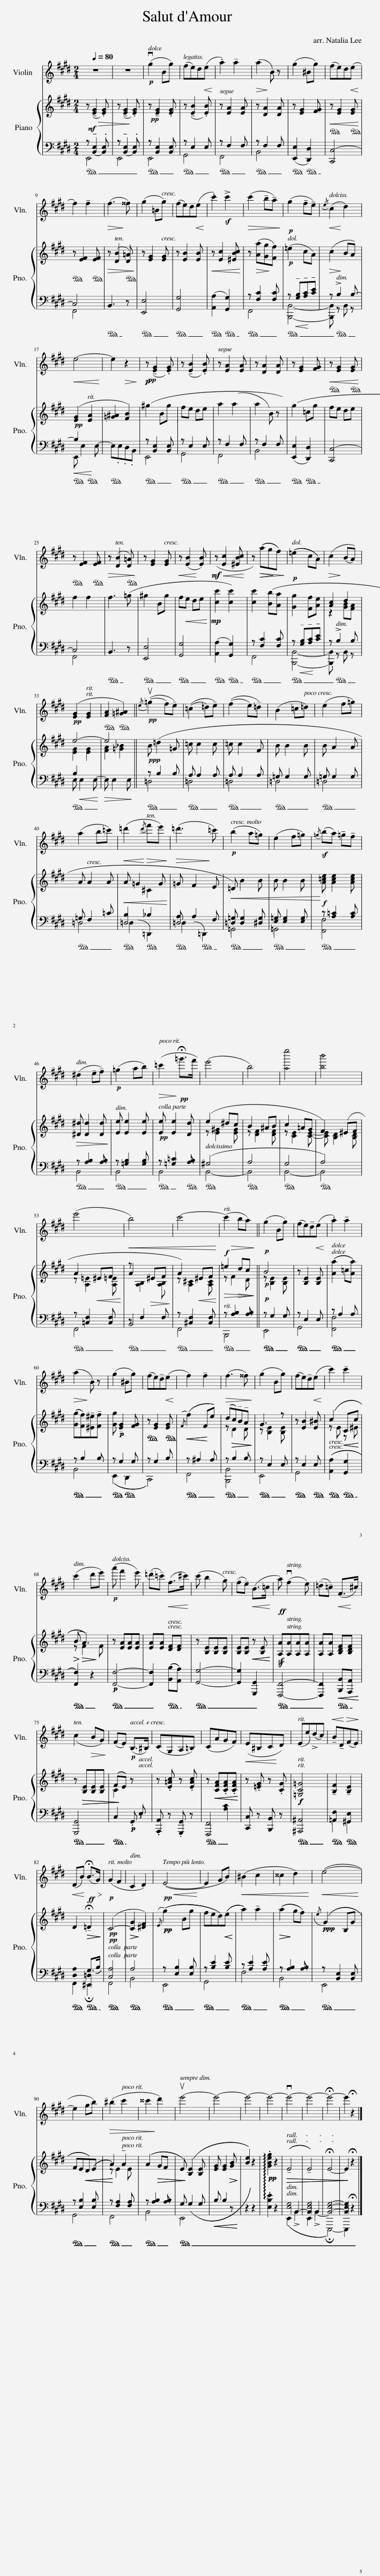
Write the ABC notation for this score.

X:1
%%score 1 { ( 2 5 7 ) | ( 3 4 6 8 9 ) }
L:1/8
M:2/4
I:linebreak $
K:E
V:1 treble
V:2 treble
V:5 treble
V:7 treble
V:3 bass
V:4 bass
V:6 bass
V:8 bass
V:9 bass
V:1
 z4[Q:1/4=80] | z4 |!p! (vg2 Bg) | (fe)d!<(!(e!<)! | .a2) !tenuto!a2 | %5
!>(! (a2!>)! B) z | (g2 ^Bg) | (fe)d!<(!(e!<)! |$ f2) !tenuto!f2 |!>(! (f3!>)! ^^f) | %10
 (g2 =Bg) | (fe)d!<(!(e!<)! | .c'2) !>!c'2 |!>(! (c'2 !tenuto!b!tenuto!a)!>)! |!p! (g2 !tenuto!f!tenuto!e) | %15
!<(!{/e} (c2!<)! d2) |$!<(! e4-!<)! | e2!>(! z2!>)! |!p!!pp! z (!tenuto![EG]2 .[EG]) | z (!tenuto![EB]2 .[EB]) | %20
 z [EA]2 .[EA] | z [DA]2 .[DA] | z [EG]2 .[FG] |!ped!!<(! z [EG]2!ped-up!!ped! .[EG]!<)!!ped-up! |$!ped! z [EF]2!ped-up!!ped! .[EF]!ped-up! | %25
!>(! z ([DB]2!ped! .[D=A])!>)!!ped-up! | z [EG]2 .[EG] |!<(! z ([EB]2!<)! .[EB]) |!mf!!<(! (z [Ec]2 .[^EBc]!<)! | z)!>(!!>(! ((ag!>)!f))!>)! | %30
!p! ((=e2 cA)) |!>(! (c2!>)! (BA)) |$!pp!!pp! ([EG]2 [EG]2 |!ped! [FA]2!ped-up!!ped! [=G^A]2)!ped-up! ||!pp!{/e} ((u=g2 f)!tenuto!e) | %35
 ((=c2 =d)!tenuto!e) | ((f2 e)!tenuto!=d) | (B2 =c=d) | (e2 f=g) |$ (a2 b=c') | %40
!<(! (=d'2!<)!!>(!{/d'} f'e')!>)! |!>(! (=d'3!>)! =c') |!p! (b2 a=g) | (e2 f=g) |{/=g} (ba) !tenuto!=g!tenuto!f |$ %45
 (^d2 !tenuto!e!tenuto!f) |!p! (=g2 ab) |!>(! (=c'2!>)!!pp! !fermata!=g'>f') | (e'4 | b4) | %50
 [ae'']4 | [bb']4 |$ (e'4 |!<(! b4) | c'4-!<)! | %55
!f!!>(! (c'2 ba)!>)! ||!p! (g2 Bg) | (fe)!tenuto!d!<(!(e!<)! | .a2) !tenuto!a2 |$!>(! (a2!>)! B) z | %60
 (g2 ^Bg) | (fe)!tenuto!d!<(!(e!<)! | f2) !tenuto!f2 |!>(! (f3 ^^f)!>)! | (g2 Bg) | %65
 (fe)!tenuto!d!<(!(e!<)! | c'2) !tenuto!c'2 |$ (c'2 d'e') |!p! (a' f'2 e') | (!tenuto!=d'!tenuto!=c')!<(! (f>^c')!<)! | %70
 (c' b2 g) | (!tenuto!f!tenuto!e)!<(! (B>=c!<)! |!ff! a) (vf2 e) | (!tenuto!=d!tenuto!=c)!<(! (F>!<)!^c) |$ (c2!>(! BG)!>)! | %75
 (FE)!p! (B,>^B,) | (CG,A,=B,) | (CAGF) |!<(! (E^B,C!<)!D) | (Ee)(!>!dc) | %80
!<(! !tenuto!B!tenuto!D!<)!!>(!(FE)!>)! |$!<(! (DB)!<)!!ff!!>(! (!fermata!B>G)!>)! |!p! (G2 F2 | C2 D2) |!pp!!<(! (E4-!<)! | %85
 E2 GB) |!<(! (^B2 c2 | ^^c2 d2)!<)! |!<(! (e4-!<)! |$ e2 gb) | %90
!>(! (^b2 c'2 | ^^c'2!>)! d'2) | ue'4- | e'4- | e'4- | %95
 e'4- | ve'4- | e'4- | !fermata!e'4- | e'2 !fermata!z2 |] %100
V:2
!mf! z!ped!!>(! (!tenuto![EG]2 .[EG]) | z (!tenuto![EG]2!>)! .[EG])!ped-up! |!pp! z!ped! !tenuto![EG]2 .[EG]!ped-up! | z!ped! (!tenuto![EB]2 .[EB])!ped-up! | z!ped! [EA]2 .[EA]!ped-up! | %5
 z!ped! [DA]2 .[DA]!ped-up! | z!ped! [EG]2!ped-up!!ped! .[FG]!ped-up! |!ped!!<(! z [EG]2!ped-up!!ped! .[EG]!<)!!ped-up! |$!ped! z [EF]2!ped-up!!ped! .[EF]!ped-up! |!>(! z!ped! ([DB]2!ped! .[D=A])!ped-up!!>)!!ped-up! | %10
 z!ped! [EG]2 .[EG]!ped-up! | z!ped! [EB]2 .[EB]!ped-up! |!<(! z!ped! [Ec]2!ped-up!!ped! .[^EBc]!<)!!ped-up! | z!ped!!>(! ([Aa][Gg]!>)![Ff])!ped-up! |!p! (=e2!ped! cA) | %15
!>(! (c2!ped-up!!ped!!>)! BA)!ped-up! |$!pp! ([EG]2!ped! [EA]2!ped-up!!ped!!ped-up! | [=G^A]2!ped! [FB]2)!ped-up! | (^g2!ped! Bg)!ped-up! | f!ped!e de!ped-up! | %20
 a2!ped! a2!ped-up! | (a2!ped! B) z!ped-up! | (g2!ped! =c)!ped-up!!ped!g!ped-up! | fe de |$ f2 f2 | %25
 f3!ped! (=g!ped-up! | ^g2!ped! Bg!ped-up! | f!ped!!<(!e de!<)!!ped-up! |!mp! [cc']2!ped! [cc']2)!ped-up!!ped!!ped-up! | [cc']2!ped! ([Bb][Aa])!ped-up! | %30
 [Gg]2!ped! [Ff][Ae] | [Ac]2!ped-up!!ped! d2!ped-up! |$ e4-!ped!!ped-up! | e4 ||!ppp! B!ped! (=d2 .=G!ped-up! | %35
 =c!ped! c2 .c!ped-up! | =c!ped! c2 .F!ped-up! | B!ped! B2 .B!ped-up! | B!ped! A2 .A!ped-up! |$ A!ped! A2 .A!ped-up! | %40
!<(! A!ped! =G2!ped-up!!ped! .G!<)!!ped-up! | =G!ped! F2!ped-up!!ped! .E!ped-up! |!<(! =D)!ped! B2 .B!ped-up! | B!ped! B2 .B!<)!!ped-up! |!f! [A=ce]!ped! [Ace]2 .[Ace]!ped-up! |$ %45
!>(! [^D^d]!ped! [Dd]2 .[Dd]!>)!!ped-up! | [Ee]!ped! [Ee]2 .[Ee]!ped-up! |!pp! [Ee]!ped! [Ee]2 .[Dd]!ped-up!!ped!!ped-up! | (e2!ped! ^dc!ped-up! | B2!ped! ^AB!ped-up! | %50
 c2!ped! =AG!ped-up! | F2)!ped! (^EF!ped-up! |$ A2!ped!!<(! ^EF!<)!!ped-up! | A2!ped!!>(! ^EF!>)!!ped-up! | A2)!ped!!<(! ^EF!<)!!ped-up! | %55
!>(! =e2!ped!!>(! dc!>)!!>)!!ped-up! ||!p!!p! B4!ped!!ped-up! | z!ped! [B,E]2 .[B,E]!ped-up! | (([Aa]2!ped! =c[Aa]))!ped-up! |$ (([Gg]!ped![Ff]))!tenuto![^E^e]!tenuto![Ff]!ped-up! | %60
 [Gg]!ped!!p!!p! !tenuto![EG]2!ped-up!!ped! .[FG]!ped-up! |!ped! z [EG]2!ped-up!!ped! .[EG]!ped-up! |!<(!!<(!{/F} ((f2!ped! F!<)!!<)!e))!ped-up! | ((d!ped!!>(!!>(!c))!tenuto!B!tenuto!A!>)!!>)!!ped-up! | G3!ped! z!ped-up! | %65
 z!ped! [EB]2 .[E^B]!ped-up!!ped!!ped-up! | ((c2!ped!!<(!!<(! C!ped-up!!ped!c!<)!!<)!!ped-up! |$!>(!!>(! ((B!ped!!>)!!>)!!>(!!>(! A3))))!>)!!>)!!ped-up! | z!ped! [EA][EA][EA]!ped-up! | [EA][EA] [DF]!ped-up!!ped![DF]!ped-up! | %70
 z!ped! [B,E][B,E][B,E]!ped-up! | [B,E][B,E]!<(!!<(! z [B,E]!<)!!<)!!ped-up! | [A,A]!ped![A,A][A,A][A,A]!ped-up! | [A,A][A,A] [B,DF]!ped-up!!ped![B,DF]!ped-up! |$ z!ped!!>(!!>(! [B,E][B,E][B,E]!ped-up! | %75
 ((F!ped!!>)!!>)!E)) z!ped-up![I:staff +1] .E,!ped-up! |[I:staff -1] z .[E=Ac] z .[EAc] | z!ped!!<(!!<(! [CFA].[CFA]!ped-up!.[CFA]!<)!!<)!!ped-up! | z .[=EG] z .[CG] |!f!!f! [=G,C=G]4!ped!!ped-up! | %80
 !tenuto![B,F]2!ped! !tenuto![B,E]2!ped-up!!ped!!ped-up! |$ D2!ped!!>(!!>(! !tenuto!!fermata!=D2!ped-up!!ped!!>)!!>)!!ped-up! |!pp!!pp! C4-!ped!!ped-up! |!>(!!>(! C2!ped!!>)!!>)! ^D2!ped-up! |!pp!!pp!{/E} ((g2!ped! Bg!ped-up! | %85
 f!ped!ed))!<(!!<(!((e!<)!!<)!!ped-up! | a2))!ped! !tenuto!a2!ped-up! |!>(!!>(! ((a2!ped!!>)!!>)! gf))!ped-up! |!ppp!!ppp!{/e} ((G2!ped! B,G!ped-up! |$ F!ped!E!<(!!<(!D))((E!ped-up! | %90
 A2))!ped!!<)!!<)! !tenuto!A2!ped-up! | ((A2!ped!!>(!!>(! GF!ped-up! | E))!ped!!>)!!>)! (([B,E]2 [B,E]!ped-up! | [EG] [EG]2!>(!!>(! [GB]!>)!!>)! | [Be]2)) z2 | %95
!pp!!pp! !arpeggio!.[GBeg]2 z2 |!>(!!>(! ((!tenuto!E4 | !tenuto!E4)) | !fermata!E4- | E2!>)!!>)! !fermata!z2!ped-up! |] %100
V:3
 z (!tenuto![B,,E,]2 .[B,,E,]) | z (!tenuto![B,,E,]2 .[B,,E,]) | z [B,,E,]2 .[B,,E,] | z E,2 .E, | z F,2 .F, | %5
 z F,2 .F, | ([E,,E,]2 [D,,D,]2) | [C,,C,-]4 |$ C,4 | B,,3 z | %10
 [E,,E,]4 | [G,,G,]4 | ([A,,A,]2 [G,,G,]2) | z [F,C]2 .[F,C] | z!<(! !tenuto![G,B,]!tenuto![A,C]!<)!!tenuto![CE] | %15
 z !>!B,2 B,- |$!<(! B,2 x2!<)! | x4 | z [B,,E,]2 .[B,,E,] | z E,2 .E, | %20
 z F,2 .F, | z F,2 .F, | ([E,,E,]2 [D,,D,]2) | [C,,C,-]4 |$ C,4 | %25
 B,,3 z | [E,,E,]4 | [G,,G,]4 | ([A,,A,]2 [G,,G,]2) | z [F,C]2 .[F,C] | %30
 z!<(! !tenuto![G,B,]!tenuto![A,C]!<)!!tenuto![CE] | z !>!B,2 B, |$ B,2 x2 |!>(! x4!>)! || z B,2 .B, | %35
 A, A,2 .A, | A, A,2 .A, | =G, G,2 .G, | =G, G,2 .G, |$ =G, F,2 .=C | %40
 =D,4 | =D,4 | [=D,=G,] [D,G,]2 .[^D,G,] | [E,=G,] [E,G,]2 .[E,G,] | z [A,=C]2 .[A,C] |$ %45
 z [A,B,]2 .[A,B,] | z [=G,B,]2 .[G,B,] | z [=G,=C]2 .[A,B,] | (^G,4 | A,4 | %50
 G,4 | A,4) |$ z [=C,F,]2 .[C,F,] | z[I:staff -1] [A,B,]2 .[A,B,] |[I:staff +1] z [^C,F,]2 .[C,F,] | %55
 z [A,B,]2 .[A,B,] || z G,2 .G, | z E,2 .E, | z A,2 .A, |$ z B,2 .B, | %60
 z G,2 .G, | z G,2 .B, | z ^A,2 .A, | z B,2 .B, | z E,2 .E, | %65
 z E,2 .E, | (([A,,A,]2 [G,,G,]2 |$ [F,,F,]2)) z2 |!p!!p! [F,,F,]4- | [F,,F,]2 (([B,,B,][A,,A,])) | %70
 [G,,G,]4- | [G,,G,]2 [G,,,G,,]2 | [F,,,F,,]4- | [F,,,F,,]2!<(!!<(! [B,,,B,,][A,,,A,,]!<)!!<)! |$ [G,,,G,,]4 | %75
 C,2!p!!p! .G,, z | .[A,,,A,,] z .[G,,,G,,] z | [F,,,F,,]4 | .[C,,C,] z .[B,,,B,,] z | [^A,,,^A,,]4 | %80
 F,2 E,2 |$ [D,A,]2 !fermata!=D,2 | [C,A,]4 | A,4 | z [E,B,]2 .[E,B,] | %85
 z [B,E]2 .[B,E] | z [A,E]2 .[A,E] | z [A,B,]2 .[A,B,] | z [B,,E,]2 .[B,,E,] |$ z [E,B,]2 .[E,B,] | %90
 z [F,A,]2 .[F,A,] | z [A,B,]2 .[A,B,] | G, ((G,2 G, |!<(!!<(! B, B,2 z!<)!!<)! | z2)) z2 | %95
 .[E,B,E]2 z2 | [E,G,]4 | [E,G,]4 | !fermata![E,G,]4- | [E,G,]2 !fermata!z2 |] %100
V:4
 E,,4 | E,,4 | E,,4 | G,,4 | F,,4 | %5
 B,,4 | x4 | x4 |$ F,,4 | x4 | %10
 x4 | x4 | x4 | F,,4 | [B,,,B,,]4- | %15
 [B,,,B,,] z B,, z |$ E,, E,2 E,- | E,.E,.D,.B,, | E,,4 | G,,4 | %20
 F,,4 | B,,4 | x4 | x4 |$ F,,4 | %25
 x4 | x4 | x4 | x4 | F,,4 | %30
 [B,,,B,,]4- | [B,,,B,,] z B,, z |$ E,!<(! E,2 E,-!<)! | E, E,2 .E, || =D,4 | %35
 =D,4 | =D,4 | =D,4 | =D,4 |$ =D,4 | %40
 (=D,2 =D,,2) | (=D,2 =D,,2) | =G,,4 | =G,,4 | [F,,F,]4 |$ %45
 B,,4 | B,,4 | B,,4 | B,,4- | B,,4 | %50
 B,,4- | B,,4 |$ F,,4 | x4 | F,,4 | %55
 B,,,4 || E,,4 | G,,4 | [F,,F,]4 |$ B,,4 | %60
 ((E,,2 D,,2 | C,,4)) | F,,4 | [B,,,B,,]4 | E,,4 | %65
 G,,4 | x4 |$ x4 | x4 | x4 | %70
 x4 | x4 | x4 | x4 |$ x4 | %75
 x4 | x4 | x4 | x4 | x4 | %80
 =A,,2 ^G,,2 |$ F,,2 ^E,,2 | F,,4 | B,,4 | E,,4 | %85
 G,,4 | F,4 | B,,4 | E,,4 |$ G,,4 | %90
 F,,4 | B,,4 | E,,4 | x4 | x4 | %95
 x4 | ((E,,2 !>!B,,2 | E,,2 !>!B,,2 | E,,,4-)) | E,,,2 x2 |] %100
V:5
 x4 | x4 | x4 | x4 | x4 | %5
 x4 | x4 | x4 |$ x4 | x4 | %10
 x4 | x4 | x4 | x4 | x4 | %15
 x4 |$ x4 | x4 | x4 | x4 | %20
 x4 | x4 | x4 | x4 |$ x4 | %25
 x4 | x4 | x4 | x4 | x4 | %30
 x4 | z2 [GB][FA] |$ [EG]2 [EG]2 | [FA]2 [=G_B]2 || x4 | %35
 x4 | x4 | x4 | x4 |$ x4 | %40
 x2 ^C2 | x4 | x4 | x4 | x4 |$ %45
 x4 | x4 | x4 | z [E^G]2 .[EG] | z [DF]2 .[DF] | %50
 z [CE]2 [CE]- | [CE] [B,D]2 .[B,D] |$ z [A,=E]2 .[A,=E] | x4 | z [A,^C]2 .[A,C] | %55
 z F2 .D || z [B,E]2 .[B,E] | x4 | x4 |$ x4 | %60
 x4 | x4 | x4 | z D2 .D | z [B,E]2 .[B,E] | %65
 x4 | z E z ^E |$ z F2 .F | x4 | x4 | %70
 x4 | x4 | x4 | x4 |$ x4 | %75
 C2 x2 | x4 | x4 | x4 | x4 | %80
 x4 |$ x4 | x4 | x4 | x4 | %85
 x4 | x4 | x4 | x4 |$ x4 | %90
 z E2 .E | x4 | x4 | x4 | x4 | %95
 x4 | x4 | x4 | x4 | x4 |] %100
V:6
 x4 | x4 | x4 | x4 | x4 | %5
 x4 | x4 | x4 |$ x4 | x4 | %10
 x4 | x4 | x4 | x4 | x4 | %15
 x4 |$ x4 | x4 | x4 | x4 | %20
 x4 | x4 | x4 | x4 |$ x4 | %25
 x4 | x4 | x4 | x4 | x4 | %30
 x4 | x4 |$ x4 | x4 || x4 | %35
 x4 | x4 | x4 | x4 |$ x4 | %40
 B,2 _B,2 | A, A,2 .F, | x4 | x4 | x4 |$ %45
 x4 | x4 | x4 | x4 | x4 | %50
 x4 | x4 |$ x4 | x4 | x4 | %55
 x4 || x4 | x4 | x4 |$ x4 | %60
 x4 | x4 | x4 | x4 | x4 | %65
 x4 | x4 |$ x4 | x4 | x4 | %70
 x4 | x4 | x4 | x4 |$ x4 | %75
 x4 | x4 | x4 | x4 | x4 | %80
 x4 |$ x2 ((G,>B,)) | x4 | x4 | x4 | %85
 x4 | x4 | x4 | x4 |$ x4 | %90
 x4 | x4 | x4 | x4 | x4 | %95
 x4 | x2 B,,2- | B,,2 B,,2- | B,,4- | B,,2 x2 |] %100
V:7
 x4 | x4 | x4 | x4 | x4 | %5
 x4 | x4 | x4 |$ x4 | x4 | %10
 x4 | x4 | x4 | x4 | x4 | %15
 x4 |$ x4 | x4 | x4 | x4 | %20
 x4 | x4 | x4 | x4 |$ x4 | %25
 x4 | x4 | x4 | x4 | x4 | %30
 x4 | x4 |$ x4 | x4 || x4 | %35
 x4 | x4 | x4 | x4 |$ x4 | %40
 x4 | x4 | x4 | x4 | x4 |$ %45
 x4 | x4 | x4 | x4 | x4 | %50
 x4 | x4 |$ x4 | z[I:staff +1] F,2 .F, | x4 | %55
 x4 || x4 | x4 | x4 |$ x4 | %60
 x4 | x4 | x4 | x4 | x4 | %65
 x4 | x4 |$ x4 | x4 | x4 | %70
 x4 | x4 | x4 | x4 |$ x4 | %75
 x4 | x4 | x4 | x4 | x4 | %80
 x4 |$ x4 | x4 |[I:staff -1] G2 F2 | x/4x7/4 x2 | %85
 x4 | x4 | x4 | x/4x7/4 x2 |$ x4 | %90
 x4 | x4 | x4 | x4 | x4 | %95
 x4 | x4 | x4 | x4 | x4 |] %100
V:8
 x4 | x4 | x4 | x4 | x4 | %5
 x4 | x4 | x4 |$ x4 | x4 | %10
 x4 | x4 | x4 | x4 | x4 | %15
 x4 |$ x4 | x4 | x4 | x4 | %20
 x4 | x4 | x4 | x4 |$ x4 | %25
 x4 | x4 | x4 | x4 | x4 | %30
 x4 | x4 |$ x4 | x4 || x4 | %35
 x4 | x4 | x4 | x4 |$ x4 | %40
 x4 | x4 | x4 | x4 | x4 |$ %45
 x4 | x4 | x4 | x4 | x4 | %50
 x4 | x4 |$ x4 | B,,4 | x4 | %55
 x4 || x4 | x4 | x4 |$ x4 | %60
 x4 | x4 | x4 | x4 | x4 | %65
 x4 | x4 |$ x4 | x4 | x4 | %70
 x4 | x4 | x4 | x4 |$ x4 | %75
 x4 | x4 | x4 | x4 | x4 | %80
 x4 |$ x4 | x4 | x4 | x4 | %85
 x4 | x4 | x4 | x4 |$ x4 | %90
 x4 | x4 | x4 | x4 | x4 | %95
 x4 | x4 | x4 | x4 | x4 |] %100
V:9
 x4 | x4 | x4 | x4 | x4 | %5
 x4 | x4 | x4 |$ x4 | x4 | %10
 x4 | x4 | x4 | x4 | x4 | %15
 x4 |$ x4 | x4 | x4 | x4 | %20
 x4 | x4 | x4 | x4 |$ x4 | %25
 x4 | x4 | x4 | x4 | x4 | %30
 x4 | x4 |$ x4 | x4 || x4 | %35
 x4 | x4 | x4 | x4 |$ x4 | %40
 x4 | x4 | x4 | x4 | x4 |$ %45
 x4 | x4 | x4 | x4 | x4 | %50
 x4 | x4 |$ x4 | x4 | x4 | %55
 x4 || x4 | x4 | x4 |$ x4 | %60
 x4 | x4 | x4 | x4 | x4 | %65
 x4 | x4 |$ x4 | x4 | x4 | %70
 x4 | x4 | x4 | x4 |$ x4 | %75
 x4 | x4 | x2 [A,C]2 | x4 | x4 | %80
 x4 |$ x4 | x4 | x4 | x4 | %85
 x4 | x4 | x4 | x4 |$ x4 | %90
 x4 | x4 | x4 | x4 | x4 | %95
 x4 | x4 | x4 | x4 | x4 |] %100
